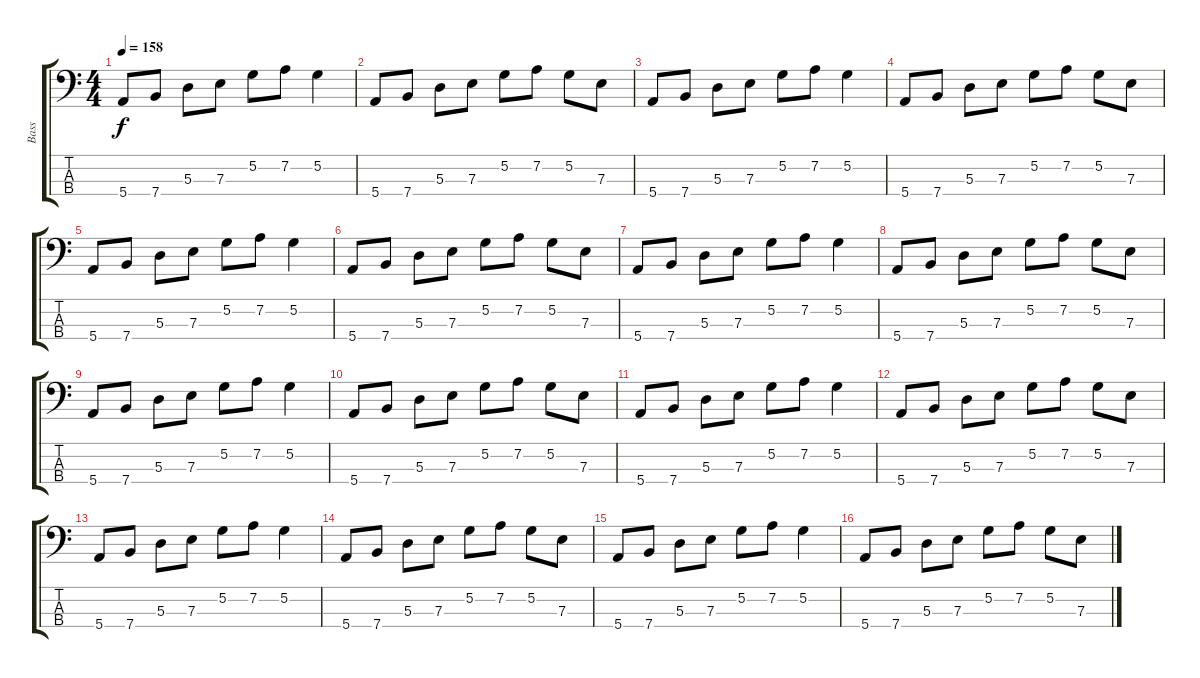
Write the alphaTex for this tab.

\track ("Bass" "Bass") {instrument electricbassfinger}
\staff {score tabs}
\tuning (G2 D2 A1 E1) {hide}
\ts (4 4)
\tempo 158
\clef f4
\ks c
5.4.8{dy f} 7.4.8 5.3.8 7.3.8 5.2.8 7.2.8 5.2.4 |
5.4.8 7.4.8 5.3.8 7.3.8 5.2.8 7.2.8 5.2.8 7.3.8 |
5.4.8 7.4.8 5.3.8 7.3.8 5.2.8 7.2.8 5.2.4 |
5.4.8 7.4.8 5.3.8 7.3.8 5.2.8 7.2.8 5.2.8 7.3.8 |
5.4.8 7.4.8 5.3.8 7.3.8 5.2.8 7.2.8 5.2.4 |
5.4.8 7.4.8 5.3.8 7.3.8 5.2.8 7.2.8 5.2.8 7.3.8 |
5.4.8 7.4.8 5.3.8 7.3.8 5.2.8 7.2.8 5.2.4 |
5.4.8 7.4.8 5.3.8 7.3.8 5.2.8 7.2.8 5.2.8 7.3.8 |
5.4.8 7.4.8 5.3.8 7.3.8 5.2.8 7.2.8 5.2.4 |
5.4.8 7.4.8 5.3.8 7.3.8 5.2.8 7.2.8 5.2.8 7.3.8 |
5.4.8 7.4.8 5.3.8 7.3.8 5.2.8 7.2.8 5.2.4 |
5.4.8 7.4.8 5.3.8 7.3.8 5.2.8 7.2.8 5.2.8 7.3.8 |
5.4.8 7.4.8 5.3.8 7.3.8 5.2.8 7.2.8 5.2.4 |
5.4.8 7.4.8 5.3.8 7.3.8 5.2.8 7.2.8 5.2.8 7.3.8 |
5.4.8 7.4.8 5.3.8 7.3.8 5.2.8 7.2.8 5.2.4 |
5.4.8 7.4.8 5.3.8 7.3.8 5.2.8 7.2.8 5.2.8 7.3.8
